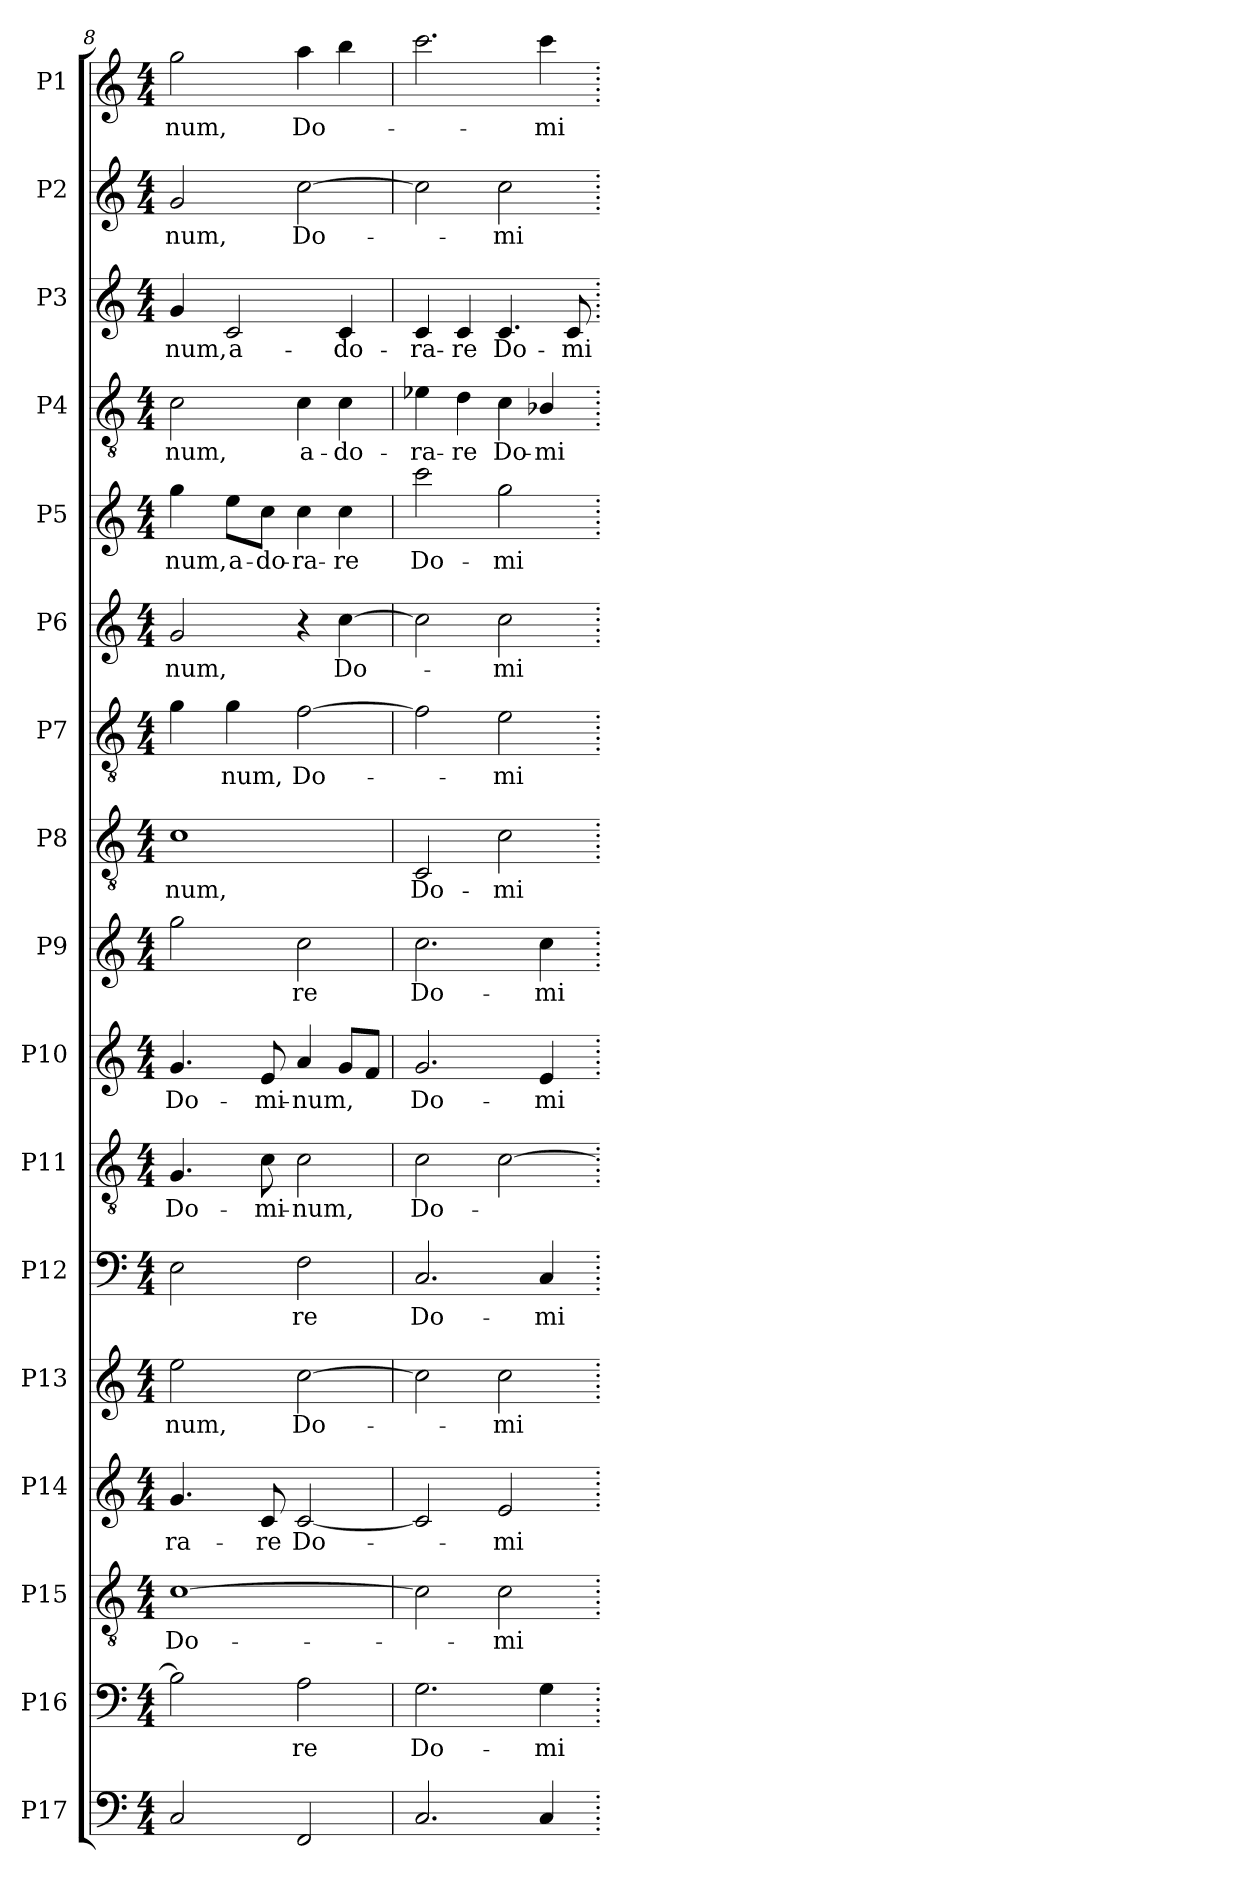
**kern	**kern	**text	**kern	**text	**kern	**text	**kern	**text	**kern	**text	**kern	**text	**kern	**text	**kern	**text	**kern	**text	**kern	**text	**kern	**text	**kern	**text	**kern	**text	**kern	**text	**kern	**text	**kern	**text
*part17	*part16	*part16	*part15	*part15	*part14	*part14	*part13	*part13	*part12	*part12	*part11	*part11	*part10	*part10	*part9	*part9	*part8	*part8	*part7	*part7	*part6	*part6	*part5	*part5	*part4	*part4	*part3	*part3	*part2	*part2	*part1	*part1
*staff17	*staff16	*staff16	*staff15	*staff15	*staff14	*staff14	*staff13	*staff13	*staff12	*staff12	*staff11	*staff11	*staff10	*staff10	*staff9	*staff9	*staff8	*staff8	*staff7	*staff7	*staff6	*staff6	*staff5	*staff5	*staff4	*staff4	*staff3	*staff3	*staff2	*staff2	*staff1	*staff1
*I"P17	*I"P16	*	*I"P15	*	*I"P14	*	*I"P13	*	*I"P12	*	*I"P11	*	*I"P10	*	*I"P9	*	*I"P8	*	*I"P7	*	*I"P6	*	*I"P5	*	*I"P4	*	*I"P3	*	*I"P2	*	*I"P1	*
!!LO:PB:g=z
*clefF4	*clefF4	*	*clefGv2	*	*clefG2	*	*clefG2	*	*clefF4	*	*clefGv2	*	*clefG2	*	*clefG2	*	*clefGv2	*	*clefGv2	*	*clefG2	*	*clefG2	*	*clefGv2	*	*clefG2	*	*clefG2	*	*clefG2	*
*	*	*	*ITrd7c12	*	*	*	*	*	*	*	*ITrd7c12	*	*	*	*	*	*ITrd7c12	*	*ITrd7c12	*	*	*	*	*	*ITrd7c12	*	*	*	*	*	*	*
*k[]	*k[]	*	*k[]	*	*k[]	*	*k[]	*	*k[]	*	*k[]	*	*k[]	*	*k[]	*	*k[]	*	*k[]	*	*k[]	*	*k[]	*	*k[]	*	*k[]	*	*k[]	*	*k[]	*
*C:	*C:	*	*C:	*	*C:	*	*C:	*	*C:	*	*C:	*	*C:	*	*C:	*	*C:	*	*C:	*	*C:	*	*C:	*	*C:	*	*C:	*	*C:	*	*C:	*
*M4/4	*M4/4	*	*M4/4	*	*M4/4	*	*M4/4	*	*M4/4	*	*M4/4	*	*M4/4	*	*M4/4	*	*M4/4	*	*M4/4	*	*M4/4	*	*M4/4	*	*M4/4	*	*M4/4	*	*M4/4	*	*M4/4	*
=8	=8	=8	=8	=8	=8	=8	=8	=8	=8	=8	=8	=8	=8	=8	=8	=8	=8	=8	=8	=8	=8	=8	=8	=8	=8	=8	=8	=8	=8	=8	=8	=8
!	!	!	!	!LO:LY:b:color=#000000	!	!	!	!	!	!	!	!	!	!	!	!	!	!	!	!	!	!	!	!	!	!	!	!	!	!	!	!
!	!	!	!	!	!	!LO:LY:b:color=#000000	!	!	!	!	!	!	!	!	!	!	!	!	!	!	!	!	!	!	!	!	!	!	!	!	!	!
!	!	!	!	!	!	!	!	!LO:LY:b:color=#000000	!	!	!	!	!	!	!	!	!	!	!	!	!	!	!	!	!	!	!	!	!	!	!	!
!	!	!	!	!	!	!	!	!	!	!	!	!LO:LY:b:color=#000000	!	!	!	!	!	!	!	!	!	!	!	!	!	!	!	!	!	!	!	!
!	!	!	!	!	!	!	!	!	!	!	!	!	!	!LO:LY:b:color=#000000	!	!	!	!	!	!	!	!	!	!	!	!	!	!	!	!	!	!
!	!	!	!	!	!	!	!	!	!	!	!	!	!	!	!	!	!	!LO:LY:b:color=#000000	!	!	!	!	!	!	!	!	!	!	!	!	!	!
!	!	!	!	!	!	!	!	!	!	!	!	!	!	!	!	!	!	!	!	!	!	!LO:LY:b:color=#000000	!	!	!	!	!	!	!	!	!	!
!	!	!	!	!	!	!	!	!	!	!	!	!	!	!	!	!	!	!	!	!	!	!	!	!LO:LY:b:color=#000000	!	!	!	!	!	!	!	!
!	!	!	!	!	!	!	!	!	!	!	!	!	!	!	!	!	!	!	!	!	!	!	!	!	!	!LO:LY:b:color=#000000	!	!	!	!	!	!
!	!	!	!	!	!	!	!	!	!	!	!	!	!	!	!	!	!	!	!	!	!	!	!	!	!	!	!	!LO:LY:b:color=#000000	!	!	!	!
!	!	!	!	!	!	!	!	!	!	!	!	!	!	!	!	!	!	!	!	!	!	!	!	!	!	!	!	!	!	!LO:LY:b:color=#000000	!	!
!	!	!	!	!	!	!	!	!	!	!	!	!	!	!	!	!	!	!	!	!	!	!	!	!	!	!	!	!	!	!	!	!LO:LY:b:color=#000000
2Ci/	2B-i\]	.	[1Ci	Do-	4.gi/	-ra-	2eei\	-num,	2Ei\	.	4.GGi/	Do-	4.gi/	Do-	2ggi\	.	1Ci	-num,	4Gi\	.	2gi/	-num,	4ggi\	-num,	2Ci\	-num,	4gi/	-num,	2gi/	-num,	2ggi\	-num,
!	!	!	!	!	!	!	!	!	!	!	!	!	!	!	!	!	!	!	!	!LO:LY:b:color=#000000	!	!	!	!	!	!	!	!	!	!	!	!
!	!	!	!	!	!	!	!	!	!	!	!	!	!	!	!	!	!	!	!	!	!	!	!	!LO:LY:b:color=#000000	!	!	!	!	!	!	!	!
!	!	!	!	!	!	!	!	!	!	!	!	!	!	!	!	!	!	!	!	!	!	!	!	!	!	!	!	!LO:LY:b:color=#000000	!	!	!	!
.	.	.	.	.	.	.	.	.	.	.	.	.	.	.	.	.	.	.	4Gi\	-num,	.	.	8eei\L	a-	.	.	2ci/	a-	.	.	.	.
!	!	!	!	!	!	!LO:LY:b:color=#000000	!	!	!	!	!	!	!	!	!	!	!	!	!	!	!	!	!	!	!	!	!	!	!	!	!	!
!	!	!	!	!	!	!	!	!	!	!	!	!LO:LY:b:color=#000000	!	!	!	!	!	!	!	!	!	!	!	!	!	!	!	!	!	!	!	!
!	!	!	!	!	!	!	!	!	!	!	!	!	!	!LO:LY:b:color=#000000	!	!	!	!	!	!	!	!	!	!	!	!	!	!	!	!	!	!
!	!	!	!	!	!	!	!	!	!	!	!	!	!	!	!	!	!	!	!	!	!	!	!	!LO:LY:b:color=#000000	!	!	!	!	!	!	!	!
.	.	.	.	.	8ci/	-re	.	.	.	.	8Ci\	-mi-	8ei/	-mi-	.	.	.	.	.	.	.	.	8cci\J	-do-	.	.	.	.	.	.	.	.
!	!	!LO:LY:b:color=#000000	!	!	!	!	!	!	!	!	!	!	!	!	!	!	!	!	!	!	!	!	!	!	!	!	!	!	!	!	!	!
!	!	!	!	!	!	!LO:LY:b:color=#000000	!	!	!	!	!	!	!	!	!	!	!	!	!	!	!	!	!	!	!	!	!	!	!	!	!	!
!	!	!	!	!	!	!	!	!LO:LY:b:color=#000000	!	!	!	!	!	!	!	!	!	!	!	!	!	!	!	!	!	!	!	!	!	!	!	!
!	!	!	!	!	!	!	!	!	!	!LO:LY:b:color=#000000	!	!	!	!	!	!	!	!	!	!	!	!	!	!	!	!	!	!	!	!	!	!
!	!	!	!	!	!	!	!	!	!	!	!	!LO:LY:b:color=#000000	!	!	!	!	!	!	!	!	!	!	!	!	!	!	!	!	!	!	!	!
!	!	!	!	!	!	!	!	!	!	!	!	!	!	!LO:LY:b:color=#000000	!	!	!	!	!	!	!	!	!	!	!	!	!	!	!	!	!	!
!	!	!	!	!	!	!	!	!	!	!	!	!	!	!	!	!LO:LY:b:color=#000000	!	!	!	!	!	!	!	!	!	!	!	!	!	!	!	!
!	!	!	!	!	!	!	!	!	!	!	!	!	!	!	!	!	!	!	!	!LO:LY:b:color=#000000	!	!	!	!	!	!	!	!	!	!	!	!
!	!	!	!	!	!	!	!	!	!	!	!	!	!	!	!	!	!	!	!	!	!	!	!	!LO:LY:b:color=#000000	!	!	!	!	!	!	!	!
!	!	!	!	!	!	!	!	!	!	!	!	!	!	!	!	!	!	!	!	!	!	!	!	!	!	!LO:LY:b:color=#000000	!	!	!	!	!	!
!	!	!	!	!	!	!	!	!	!	!	!	!	!	!	!	!	!	!	!	!	!	!	!	!	!	!	!	!	!	!LO:LY:b:color=#000000	!	!
!	!	!	!	!	!	!	!	!	!	!	!	!	!	!	!	!	!	!	!	!	!	!	!	!	!	!	!	!	!	!	!	!LO:LY:b:color=#000000
2FFi/	2Ai\	-re	.	.	[2ci/	Do-	[2cci\	Do-	2Fi\	-re	2Ci\	-num,	4ai/	-num,	2cci\	-re	.	.	[2Fi\	Do-	4r	.	4cci\	-ra-	4Ci\	a-	.	.	[2cci\	Do-	4aai\	Do-
!	!	!	!	!	!	!	!	!	!	!	!	!	!	!	!	!	!	!	!	!	!	!LO:LY:b:color=#000000	!	!	!	!	!	!	!	!	!	!
!	!	!	!	!	!	!	!	!	!	!	!	!	!	!	!	!	!	!	!	!	!	!	!	!LO:LY:b:color=#000000	!	!	!	!	!	!	!	!
!	!	!	!	!	!	!	!	!	!	!	!	!	!	!	!	!	!	!	!	!	!	!	!	!	!	!LO:LY:b:color=#000000	!	!	!	!	!	!
!	!	!	!	!	!	!	!	!	!	!	!	!	!	!	!	!	!	!	!	!	!	!	!	!	!	!	!	!LO:LY:b:color=#000000	!	!	!	!
.	.	.	.	.	.	.	.	.	.	.	.	.	8gi/L	.	.	.	.	.	.	.	[4cci\	Do-	4cci\	-re	4Ci\	-do-	4ci/	-do-	.	.	4bbi\	.
.	.	.	.	.	.	.	.	.	.	.	.	.	8fi/J	.	.	.	.	.	.	.	.	.	.	.	.	.	.	.	.	.	.	.
=9	=9	=9	=9	=9	=9	=9	=9	=9	=9	=9	=9	=9	=9	=9	=9	=9	=9	=9	=9	=9	=9	=9	=9	=9	=9	=9	=9	=9	=9	=9	=9	=9
!	!	!LO:LY:b:color=#000000	!	!	!	!	!	!	!	!	!	!	!	!	!	!	!	!	!	!	!	!	!	!	!	!	!	!	!	!	!	!
!	!	!	!	!	!	!	!	!	!	!LO:LY:b:color=#000000	!	!	!	!	!	!	!	!	!	!	!	!	!	!	!	!	!	!	!	!	!	!
!	!	!	!	!	!	!	!	!	!	!	!	!LO:LY:b:color=#000000	!	!	!	!	!	!	!	!	!	!	!	!	!	!	!	!	!	!	!	!
!	!	!	!	!	!	!	!	!	!	!	!	!	!	!LO:LY:b:color=#000000	!	!	!	!	!	!	!	!	!	!	!	!	!	!	!	!	!	!
!	!	!	!	!	!	!	!	!	!	!	!	!	!	!	!	!LO:LY:b:color=#000000	!	!	!	!	!	!	!	!	!	!	!	!	!	!	!	!
!	!	!	!	!	!	!	!	!	!	!	!	!	!	!	!	!	!	!LO:LY:b:color=#000000	!	!	!	!	!	!	!	!	!	!	!	!	!	!
!	!	!	!	!	!	!	!	!	!	!	!	!	!	!	!	!	!	!	!	!	!	!	!	!LO:LY:b:color=#000000	!	!	!	!	!	!	!	!
!	!	!	!	!	!	!	!	!	!	!	!	!	!	!	!	!	!	!	!	!	!	!	!	!	!	!LO:LY:b:color=#000000	!	!	!	!	!	!
!	!	!	!	!	!	!	!	!	!	!	!	!	!	!	!	!	!	!	!	!	!	!	!	!	!	!	!	!LO:LY:b:color=#000000	!	!	!	!
2.Ci/	2.Gi\	Do-	2Ci\]	.	2ci/]	.	2cci\]	.	2.Ci/	Do-	2Ci\	Do-	2.gi/	Do-	2.cci\	Do-	2CCi/	Do-	2Fi\]	.	2cci\]	.	2ccci\	Do-	4E-Xi\	-ra-	4ci/	-ra-	2cci\]	.	2.ccci\	.
!	!	!	!	!	!	!	!	!	!	!	!	!	!	!	!	!	!	!	!	!	!	!	!	!	!	!LO:LY:b:color=#000000	!	!	!	!	!	!
!	!	!	!	!	!	!	!	!	!	!	!	!	!	!	!	!	!	!	!	!	!	!	!	!	!	!	!	!LO:LY:b:color=#000000	!	!	!	!
.	.	.	.	.	.	.	.	.	.	.	.	.	.	.	.	.	.	.	.	.	.	.	.	.	4Di\	-re	4ci/	-re	.	.	.	.
!	!	!	!	!LO:LY:b:color=#000000	!	!	!	!	!	!	!	!	!	!	!	!	!	!	!	!	!	!	!	!	!	!	!	!	!	!	!	!
!	!	!	!	!	!	!LO:LY:b:color=#000000	!	!	!	!	!	!	!	!	!	!	!	!	!	!	!	!	!	!	!	!	!	!	!	!	!	!
!	!	!	!	!	!	!	!	!LO:LY:b:color=#000000	!	!	!	!	!	!	!	!	!	!	!	!	!	!	!	!	!	!	!	!	!	!	!	!
!	!	!	!	!	!	!	!	!	!	!	!	!	!	!	!	!	!	!LO:LY:b:color=#000000	!	!	!	!	!	!	!	!	!	!	!	!	!	!
!	!	!	!	!	!	!	!	!	!	!	!	!	!	!	!	!	!	!	!	!LO:LY:b:color=#000000	!	!	!	!	!	!	!	!	!	!	!	!
!	!	!	!	!	!	!	!	!	!	!	!	!	!	!	!	!	!	!	!	!	!	!LO:LY:b:color=#000000	!	!	!	!	!	!	!	!	!	!
!	!	!	!	!	!	!	!	!	!	!	!	!	!	!	!	!	!	!	!	!	!	!	!	!LO:LY:b:color=#000000	!	!	!	!	!	!	!	!
!	!	!	!	!	!	!	!	!	!	!	!	!	!	!	!	!	!	!	!	!	!	!	!	!	!	!LO:LY:b:color=#000000	!	!	!	!	!	!
!	!	!	!	!	!	!	!	!	!	!	!	!	!	!	!	!	!	!	!	!	!	!	!	!	!	!	!	!LO:LY:b:color=#000000	!	!	!	!
!	!	!	!	!	!	!	!	!	!	!	!	!	!	!	!	!	!	!	!	!	!	!	!	!	!	!	!	!	!	!LO:LY:b:color=#000000	!	!
.	.	.	2Ci\	-mi-	2ei/	-mi-	2cci\	-mi-	.	.	[2Ci\	.	.	.	.	.	2Ci\	-mi-	2Ei\	-mi-	2cci\	-mi-	2ggi\	-mi-	4Ci\	Do-	4.ci/	Do-	2cci\	-mi-	.	.
!	!	!LO:LY:b:color=#000000	!	!	!	!	!	!	!	!	!	!	!	!	!	!	!	!	!	!	!	!	!	!	!	!	!	!	!	!	!	!
!	!	!	!	!	!	!	!	!	!	!LO:LY:b:color=#000000	!	!	!	!	!	!	!	!	!	!	!	!	!	!	!	!	!	!	!	!	!	!
!	!	!	!	!	!	!	!	!	!	!	!	!	!	!LO:LY:b:color=#000000	!	!	!	!	!	!	!	!	!	!	!	!	!	!	!	!	!	!
!	!	!	!	!	!	!	!	!	!	!	!	!	!	!	!	!LO:LY:b:color=#000000	!	!	!	!	!	!	!	!	!	!	!	!	!	!	!	!
!	!	!	!	!	!	!	!	!	!	!	!	!	!	!	!	!	!	!	!	!	!	!	!	!	!	!LO:LY:b:color=#000000	!	!	!	!	!	!
!	!	!	!	!	!	!	!	!	!	!	!	!	!	!	!	!	!	!	!	!	!	!	!	!	!	!	!	!	!	!	!	!LO:LY:b:color=#000000
4Ci/	4Gi\	-mi-	.	.	.	.	.	.	4Ci/	-mi-	.	.	4ei/	-mi-	4cci\	-mi-	.	.	.	.	.	.	.	.	4BB-Xi/	-mi-	.	.	.	.	4ccci\	-mi-
!	!	!	!	!	!	!	!	!	!	!	!	!	!	!	!	!	!	!	!	!	!	!	!	!	!	!	!	!LO:LY:b:color=#000000	!	!	!	!
.	.	.	.	.	.	.	.	.	.	.	.	.	.	.	.	.	.	.	.	.	.	.	.	.	.	.	8ci/	-mi-	.	.	.	.
=.	=.	=.	=.	=.	=.	=.	=.	=.	=.	=.	=.	=.	=.	=.	=.	=.	=.	=.	=.	=.	=.	=.	=.	=.	=.	=.	=.	=.	=.	=.	=.	=.
*-	*-	*-	*-	*-	*-	*-	*-	*-	*-	*-	*-	*-	*-	*-	*-	*-	*-	*-	*-	*-	*-	*-	*-	*-	*-	*-	*-	*-	*-	*-	*-	*-
